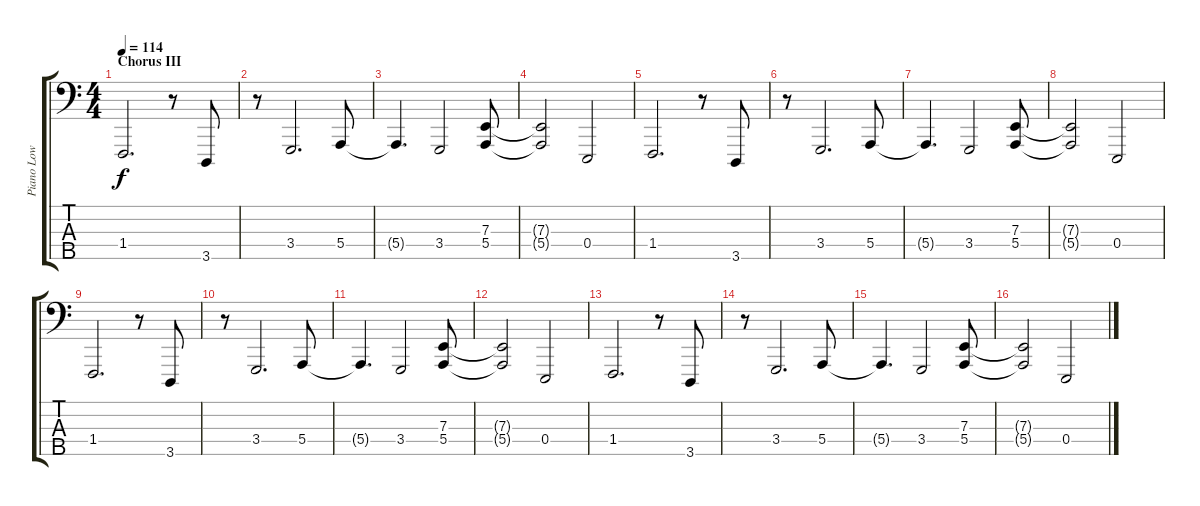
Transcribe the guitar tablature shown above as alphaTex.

\track ("Piano Low" "Piano Low") {instrument acousticgrandpiano}
\staff {score tabs}
\tuning (G2 D2 A1 E1 B0) {hide}
\ts (4 4)
\section ("" "Chorus III")
\tempo 114
\clef f4
\ks c
1.4.2{d dy f} r.8 3.5.8 |
r.8 3.4.2{d} 5.4.8 |
5.4{t}.4{d} 3.4.2 (7.3 5.4).8 |
(7.3{t} 5.4{t}).2 0.4.2 |
1.4.2{d} r.8 3.5.8 |
r.8 3.4.2{d} 5.4.8 |
5.4{t}.4{d} 3.4.2 (7.3 5.4).8 |
(7.3{t} 5.4{t}).2 0.4.2 |
1.4.2{d} r.8 3.5.8 |
r.8 3.4.2{d} 5.4.8 |
5.4{t}.4{d} 3.4.2 (7.3 5.4).8 |
(7.3{t} 5.4{t}).2 0.4.2 |
1.4.2{d} r.8 3.5.8 |
r.8 3.4.2{d} 5.4.8 |
5.4{t}.4{d} 3.4.2 (7.3 5.4).8 |
(7.3{t} 5.4{t}).2 0.4.2
